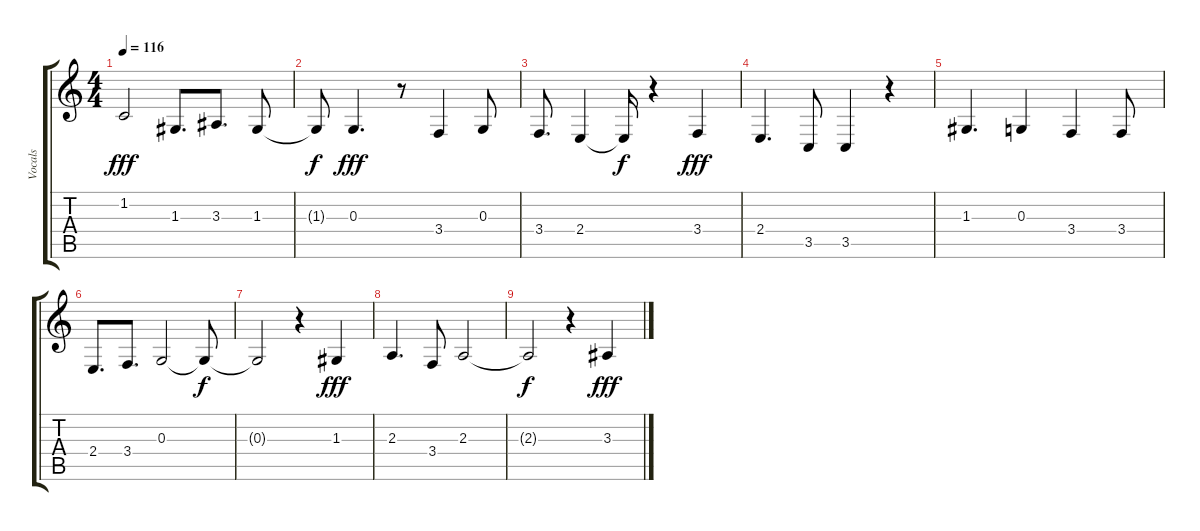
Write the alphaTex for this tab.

\track ("Vocals" "Vocals") {instrument voiceoohs}
\staff {score tabs}
\tuning (E4 B3 G3 D3 A2 E2) {hide}
\ts (4 4)
\tempo 116
\clef g2
\ks c
1.2.2{dy fff} 1.3.8{d} 3.3.8{d} 1.3.8 |
1.3{t}.8{dy f} 0.3.4{d dy fff} r.8 3.4.4 0.3.8 |
3.4.8{d} 2.4.4 2.4{t}.16{dy f} r.4 3.4.4{dy fff} |
2.4.4{d} 3.5.8 3.5.4 r.4 |
1.3.4{d} 0.3.4 3.4.4 3.4.8 |
2.4.8{d} 3.4.8{d} 0.3.2 0.3{t}.8{dy f} |
0.3{t}.2 r.4 1.3.4{dy fff} |
2.3.4{d} 3.4.8 2.3.2 |
2.3{t}.2{dy f} r.4 3.3.4{dy fff}
